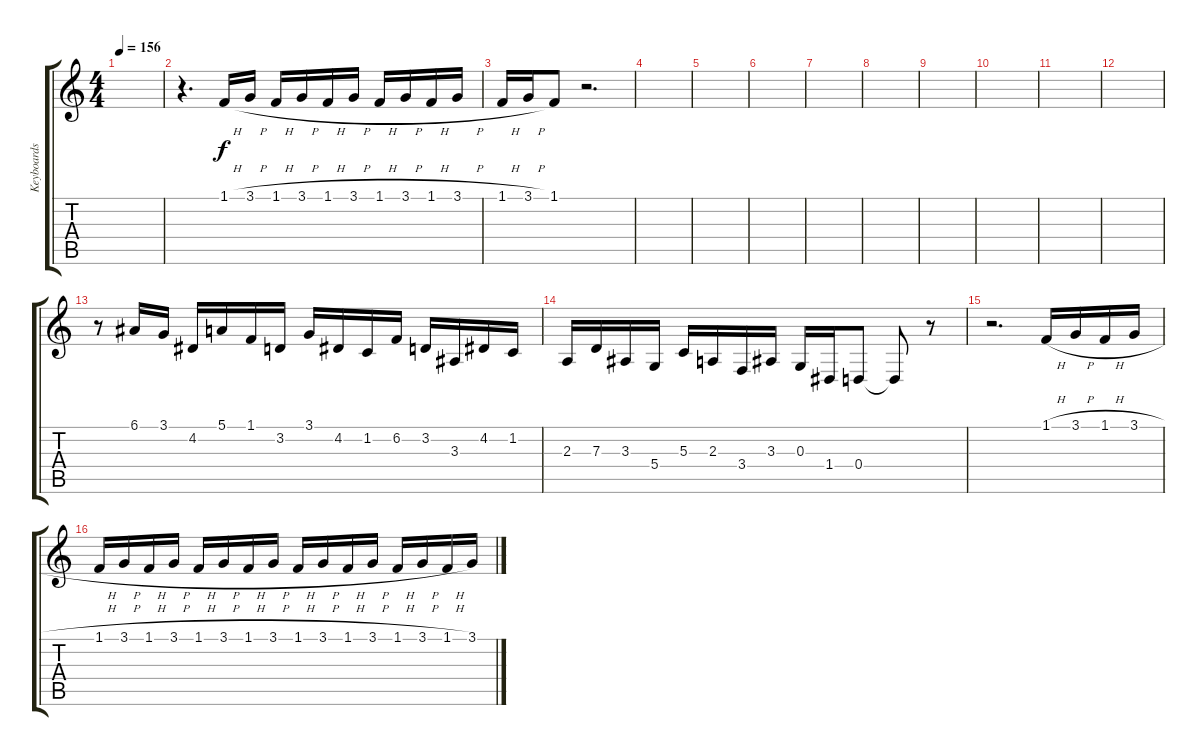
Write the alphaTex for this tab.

\track ("Keyboards Lead 2" "Keyboards ") {instrument flute}
\staff {score tabs}
\tuning (E4 B3 G3 D3 A2 E2) {hide}
\ts (4 4)
\tempo 156
\clef g2
\ks c
|
r.4{d} 1.1{h}.16 3.1{h}.16 1.1{h}.16 3.1{h}.16 1.1{h}.16 3.1{h}.16 1.1{h}.16 3.1{h}.16 1.1{h}.16 3.1{h}.16 |
1.1{h}.16 3.1{h}.16 1.1.8 r.2{d} |
|
|
|
|
|
|
|
|
|
r.8 6.1.16 3.1.16 4.2.16 5.1.16 1.1.16 3.2.16 3.1.16 4.2.16 1.2.16 6.2.16 3.2.16 3.3.16 4.2.16 1.2.16 |
2.3.16 7.3.16 3.3.16 5.4.16 5.3.16 2.3.16 3.4.16 3.3.16 0.3.16 1.4.16 0.4.8 0.4{t}.8 r.8 |
r.2{d} 1.1{h}.16 3.1{h}.16 1.1{h}.16 3.1{h}.16 |
1.1{h}.16 3.1{h}.16 1.1{h}.16 3.1{h}.16 1.1{h}.16 3.1{h}.16 1.1{h}.16 3.1{h}.16 1.1{h}.16 3.1{h}.16 1.1{h}.16 3.1{h}.16 1.1{h}.16 3.1{h}.16 1.1{h}.16 3.1.16
